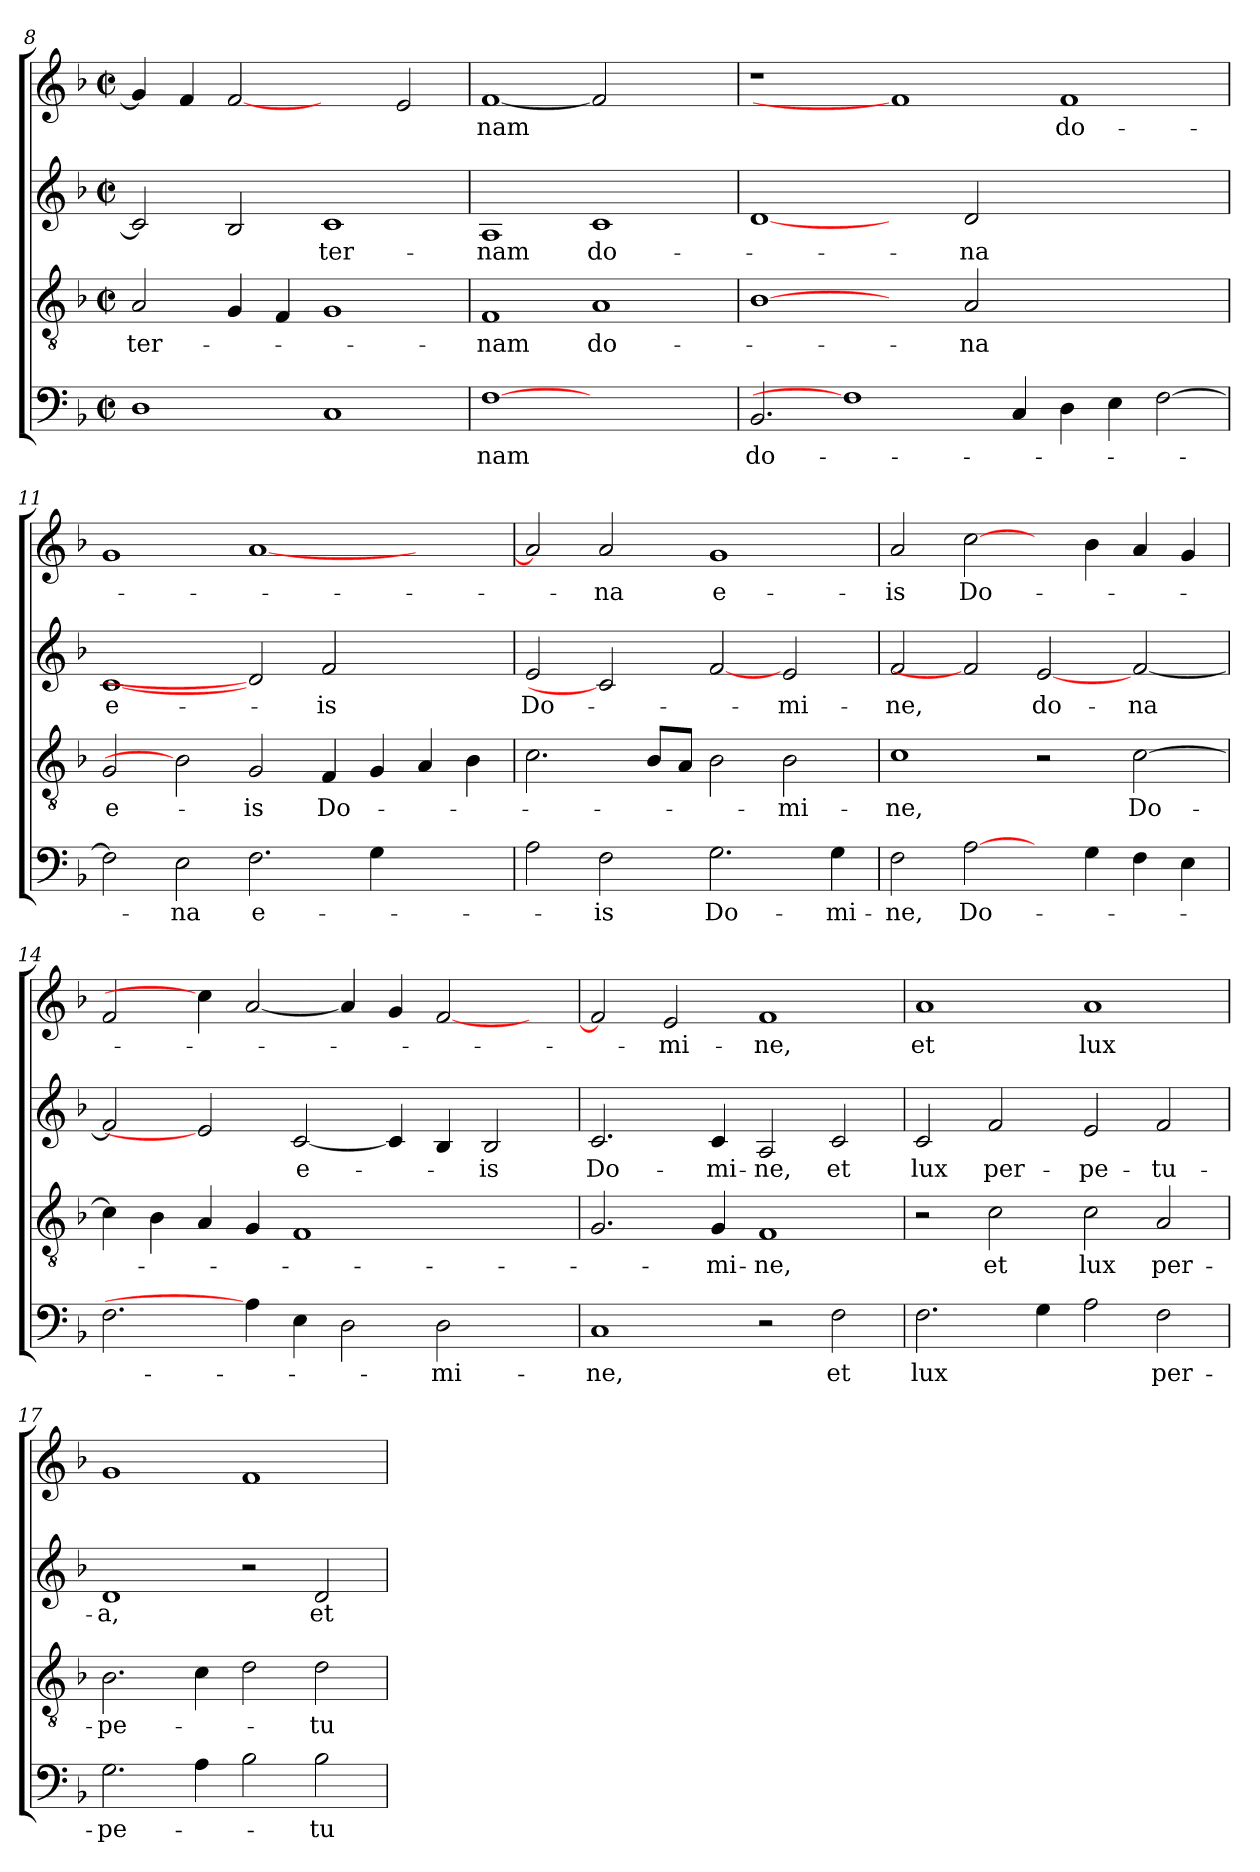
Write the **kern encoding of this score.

**kern	**text	**kern	**text	**kern	**text	**kern	**text
*part4	*part4	*part3	*part3	*part2	*part2	*part1	*part1
*staff4	*staff4	*staff3	*staff3	*staff2	*staff2	*staff1	*staff1
*clefF4	*	*clefGv2	*	*clefG2	*	*clefG2	*
*k[b-]	*	*k[b-]	*	*k[b-]	*	*k[b-]	*
*F:	*	*F:	*	*F:	*	*F:	*
*M2/2	*	*M2/2	*	*M2/2	*	*M2/2	*
*met(c|)	*	*met(c|)	*	*met(c|)	*	*met(c|)	*
=8	=8	=8	=8	=8	=8	=8	=8
!	!	!	!LO:LY:b	!	!	!	!
1D	.	2A/	-ter-	2c/]	.	4g/]	.
.	.	.	.	.	.	4f/	.
.	.	4G/	.	2B-/	.	[2f	.
.	.	4F/	.	.	.	.	.
!	!	!	!	!	!LO:LY:b	!	!
1C	.	1G	.	1c	-ter-	2ryy	.
.	.	.	.	.	.	2e/	.
=9	=9	=9	=9	=9	=9	=9	=9
!	!LO:LY:b	!	!LO:LY:b	!	!LO:LY:b	!	!LO:LY:b
[1F	-nam	1F	-nam	1A	-nam	[1f	-nam
!	!	!	!LO:LY:b	!	!LO:LY:b	!	!
1ryy	.	1A	do-	1c	do-	2f]	.
.	.	.	.	.	.	2ryy	.
!!LO:LB:g=z
=10	=10	=10	=10	=10	=10	=10	=10
!	!LO:LY:b	!	!	!	!	!	!
2.BB-/	do-	[1B-	.	[1d	.	1r	.
1F]	.	.	.	.	.	.	.
.	.	2ryy	.	2ryy	.	1f]	.
!	!	!	!LO:LY:b	!	!LO:LY:b	!	!
.	.	2A/	-na	2d/	-na	.	.
4C/	.	.	.	.	.	.	.
!	!	!	!	!	!	!	!LO:LY:b
4D\	.	1ryy	.	1ryy	.	1f	do-
4E\	.	.	.	.	.	.	.
[2F\	.	.	.	.	.	.	.
=11	=11	=11	=11	=11	=11	=11	=11
!	!	!	!LO:LY:b	!	!LO:LY:b	!	!
2F\]	.	2G/	e-	[1c	e-	1g	.
!	!LO:LY:b	!	!	!	!	!	!
2E\	-na	2B-]	.	.	.	.	.
!	!LO:LY:b	!	!LO:LY:b	!	!	!	!
2.F\	e-	2G/	-is	2d]	.	[1a	.
!	!	!	!LO:LY:b	!	!LO:LY:b	!	!
.	.	4F/	Do-	2f/	-is	.	.
4G\	.	4G/	.	.	.	.	.
2ryy	.	4A/	.	2ryy	.	2ryy	.
.	.	4B-\	.	.	.	.	.
=12	=12	=12	=12	=12	=12	=12	=12
!	!	!	!	!	!LO:LY:b	!	!
2A\	.	2.c\	.	2e/	Do-	2a/]	.
!	!LO:LY:b	!	!	!	!	!	!LO:LY:b
2F\	-is	.	.	2c]	.	2a/	-na
.	.	8B-/L	.	.	.	.	.
.	.	8A/J	.	.	.	.	.
!	!LO:LY:b	!	!	!	!	!	!LO:LY:b
2.G\	Do-	2B-\	.	[2f	.	1g	e-
!	!	!	!LO:LY:b	!	!LO:LY:b	!	!
.	.	2B-\	-mi-	2e/	-mi-	.	.
!	!LO:LY:b	!	!	!	!	!	!
4G\	-mi-	.	.	.	.	.	.
=13	=13	=13	=13	=13	=13	=13	=13
!	!LO:LY:b	!	!LO:LY:b	!	!LO:LY:b	!	!LO:LY:b
2F\	-ne,	1c	-ne,	2f/	-ne,	2a/	-is
!	!LO:LY:b	!	!	!	!	!	!LO:LY:b
[2A\	Do-	.	.	2f]	.	[2cc\	Do-
!	!	!	!	!	!LO:LY:b	!	!
4ryy	.	2r	.	[2e	do-	4ryy	.
4G\	.	.	.	.	.	4b-\	.
!	!	!	!LO:LY:b	!	!LO:LY:b	!	!
4F\	.	[2c\	Do-	[2f/	-na	4a/	.
4E\	.	.	.	.	.	4g/	.
=14	=14	=14	=14	=14	=14	=14	=14
2.F\	.	4c\]	.	2f/]	.	2f/	.
.	.	4B-\	.	.	.	.	.
.	.	4A/	.	2e]	.	4cc\]	.
4A\]	.	4G/	.	.	.	[2a/	.
!	!	!	!	!	!LO:LY:b	!	!
4E\	.	1F	.	[2c/	e-	.	.
2D\	.	.	.	.	.	4a/]	.
.	.	.	.	4c/]	.	4g/	.
!	!LO:LY:b	!	!	!	!	!	!
2D\	-mi-	.	.	4B-/	.	[2f/	.
!	!	!	!	!	!LO:LY:b	!	!
.	.	2ryy	.	2B-/	-is	.	.
4ryy	.	.	.	.	.	4ryy	.
=15	=15	=15	=15	=15	=15	=15	=15
!	!LO:LY:b	!	!	!	!LO:LY:b	!	!
1C	-ne,	2.G/	.	2.c/	Do-	2f/]	.
!	!	!	!	!	!	!	!LO:LY:b
.	.	.	.	.	.	2e/	-mi-
!	!	!	!LO:LY:b	!	!LO:LY:b	!	!
.	.	4G/	-mi-	4c/	-mi-	.	.
!	!	!	!LO:LY:b	!	!LO:LY:b	!	!LO:LY:b
2r	.	1F	-ne,	2A/	-ne,	1f	-ne,
!	!LO:LY:b	!	!	!	!LO:LY:b	!	!
2F\	et	.	.	2c/	et	.	.
!!LO:PB:g=z
=16	=16	=16	=16	=16	=16	=16	=16
!	!LO:LY:b	!	!	!	!LO:LY:b	!	!LO:LY:b
2.F\	lux	2r	.	2c/	lux	1a	et
!	!	!	!LO:LY:b	!	!LO:LY:b	!	!
.	.	2c\	et	2f/	per-	.	.
4G\	.	.	.	.	.	.	.
!	!	!	!LO:LY:b	!	!LO:LY:b	!	!LO:LY:b
2A\	.	2c\	lux	2e/	-pe-	1a	lux
!	!LO:LY:b	!	!LO:LY:b	!	!LO:LY:b	!	!
2F\	per-	2A/	per-	2f/	-tu-	.	.
=17	=17	=17	=17	=17	=17	=17	=17
!	!LO:LY:b	!	!LO:LY:b	!	!LO:LY:b	!	!
2.G\	-pe-	2.B-\	-pe-	1d	-a,	1g	.
4A\	.	4c\	.	.	.	.	.
2B-\	.	2d\	.	2r	.	1f	.
!	!LO:LY:b	!	!LO:LY:b	!	!LO:LY:b	!	!
2B-\	-tu-	2d\	-tu-	2d/	et	.	.
=	=	=	=	=	=	=	=
*-	*-	*-	*-	*-	*-	*-	*-
